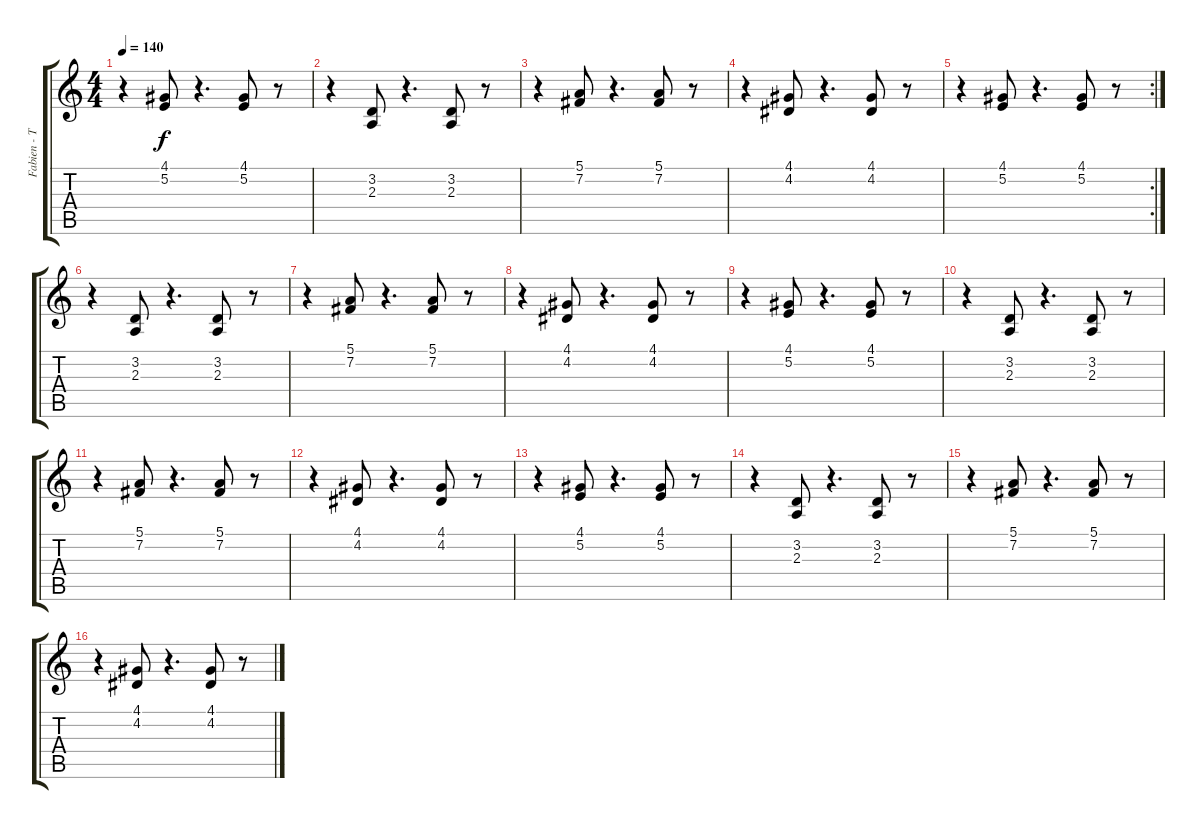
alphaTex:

\track ("Fabien - Trompette" "Fabien - T") {instrument trumpet}
\staff {score tabs}
\tuning (E4 B3 G3 D3 A2 E2) {hide}
\ts (4 4)
\tempo 140
\clef g2
\ks c
r.4{dy f} (4.1 5.2).8 r.4{d} (4.1 5.2).8 r.8 |
r.4 (3.2 2.3).8 r.4{d} (3.2 2.3).8 r.8 |
r.4 (5.1 7.2).8 r.4{d} (5.1 7.2).8 r.8 |
r.4 (4.1 4.2).8 r.4{d} (4.1 4.2).8 r.8 |
\rc 2
r.4 (4.1 5.2).8 r.4{d} (4.1 5.2).8 r.8 |
r.4 (3.2 2.3).8 r.4{d} (3.2 2.3).8 r.8 |
r.4 (5.1 7.2).8 r.4{d} (5.1 7.2).8 r.8 |
r.4 (4.1 4.2).8 r.4{d} (4.1 4.2).8 r.8 |
r.4 (4.1 5.2).8 r.4{d} (4.1 5.2).8 r.8 |
r.4 (3.2 2.3).8 r.4{d} (3.2 2.3).8 r.8 |
r.4 (5.1 7.2).8 r.4{d} (5.1 7.2).8 r.8 |
r.4 (4.1 4.2).8 r.4{d} (4.1 4.2).8 r.8 |
r.4 (4.1 5.2).8 r.4{d} (4.1 5.2).8 r.8 |
r.4 (3.2 2.3).8 r.4{d} (3.2 2.3).8 r.8 |
r.4 (5.1 7.2).8 r.4{d} (5.1 7.2).8 r.8 |
r.4{volume 12} (4.1 4.2).8 r.4{d} (4.1 4.2).8 r.8
